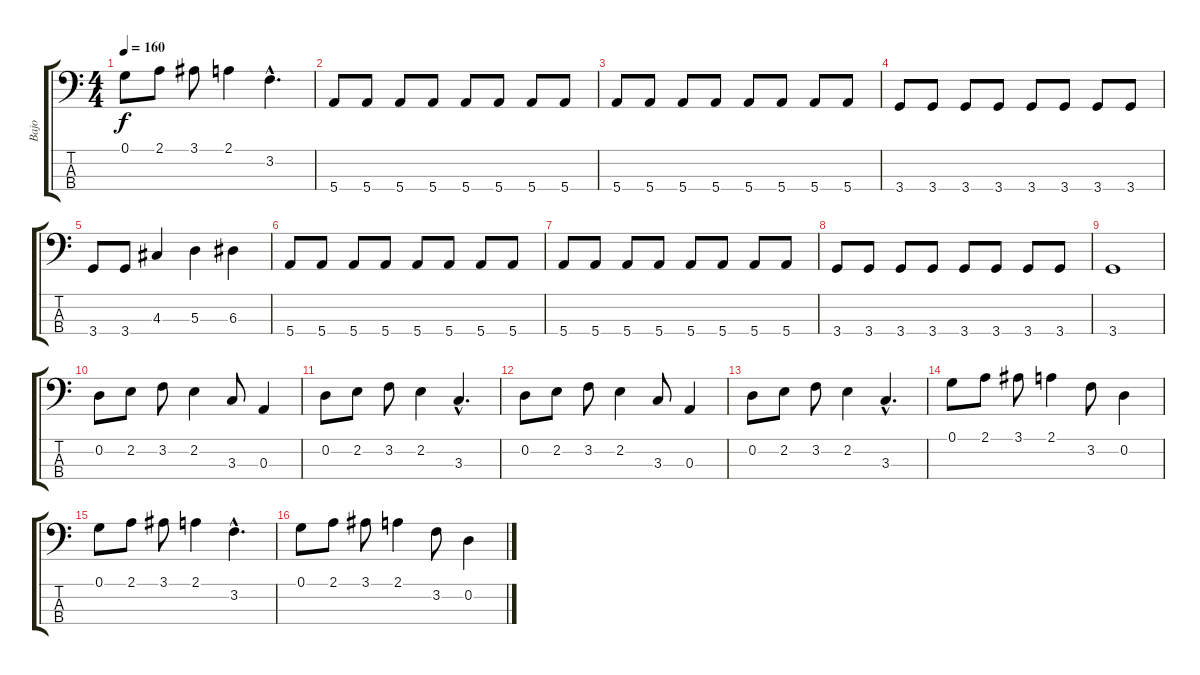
\track ("Bajo" "Bajo") {instrument electricbassfinger}
\staff {score tabs}
\tuning (G2 D2 A1 E1) {hide}
\ts (4 4)
\tempo 160
\clef f4
\ks c
0.1.8{dy f} 2.1.8 3.1.8 2.1.4 3.2{hac}.4{d} |
5.4.8 5.4.8 5.4.8 5.4.8 5.4.8 5.4.8 5.4.8 5.4.8 |
5.4.8 5.4.8 5.4.8 5.4.8 5.4.8 5.4.8 5.4.8 5.4.8 |
3.4.8 3.4.8 3.4.8 3.4.8 3.4.8 3.4.8 3.4.8 3.4.8 |
3.4.8 3.4.8 4.3.4 5.3.4 6.3.4 |
5.4.8 5.4.8 5.4.8 5.4.8 5.4.8 5.4.8 5.4.8 5.4.8 |
5.4.8 5.4.8 5.4.8 5.4.8 5.4.8 5.4.8 5.4.8 5.4.8 |
3.4.8 3.4.8 3.4.8 3.4.8 3.4.8 3.4.8 3.4.8 3.4.8 |
3.4.1 |
0.2.8 2.2.8 3.2.8 2.2.4 3.3.8 0.3.4 |
0.2.8 2.2.8 3.2.8 2.2.4 3.3{hac}.4{d} |
0.2.8 2.2.8 3.2.8 2.2.4 3.3.8 0.3.4 |
0.2.8 2.2.8 3.2.8 2.2.4 3.3{hac}.4{d} |
0.1.8 2.1.8 3.1.8 2.1.4 3.2.8 0.2.4 |
0.1.8 2.1.8 3.1.8 2.1.4 3.2{hac}.4{d} |
0.1.8 2.1.8 3.1.8 2.1.4 3.2.8 0.2.4
